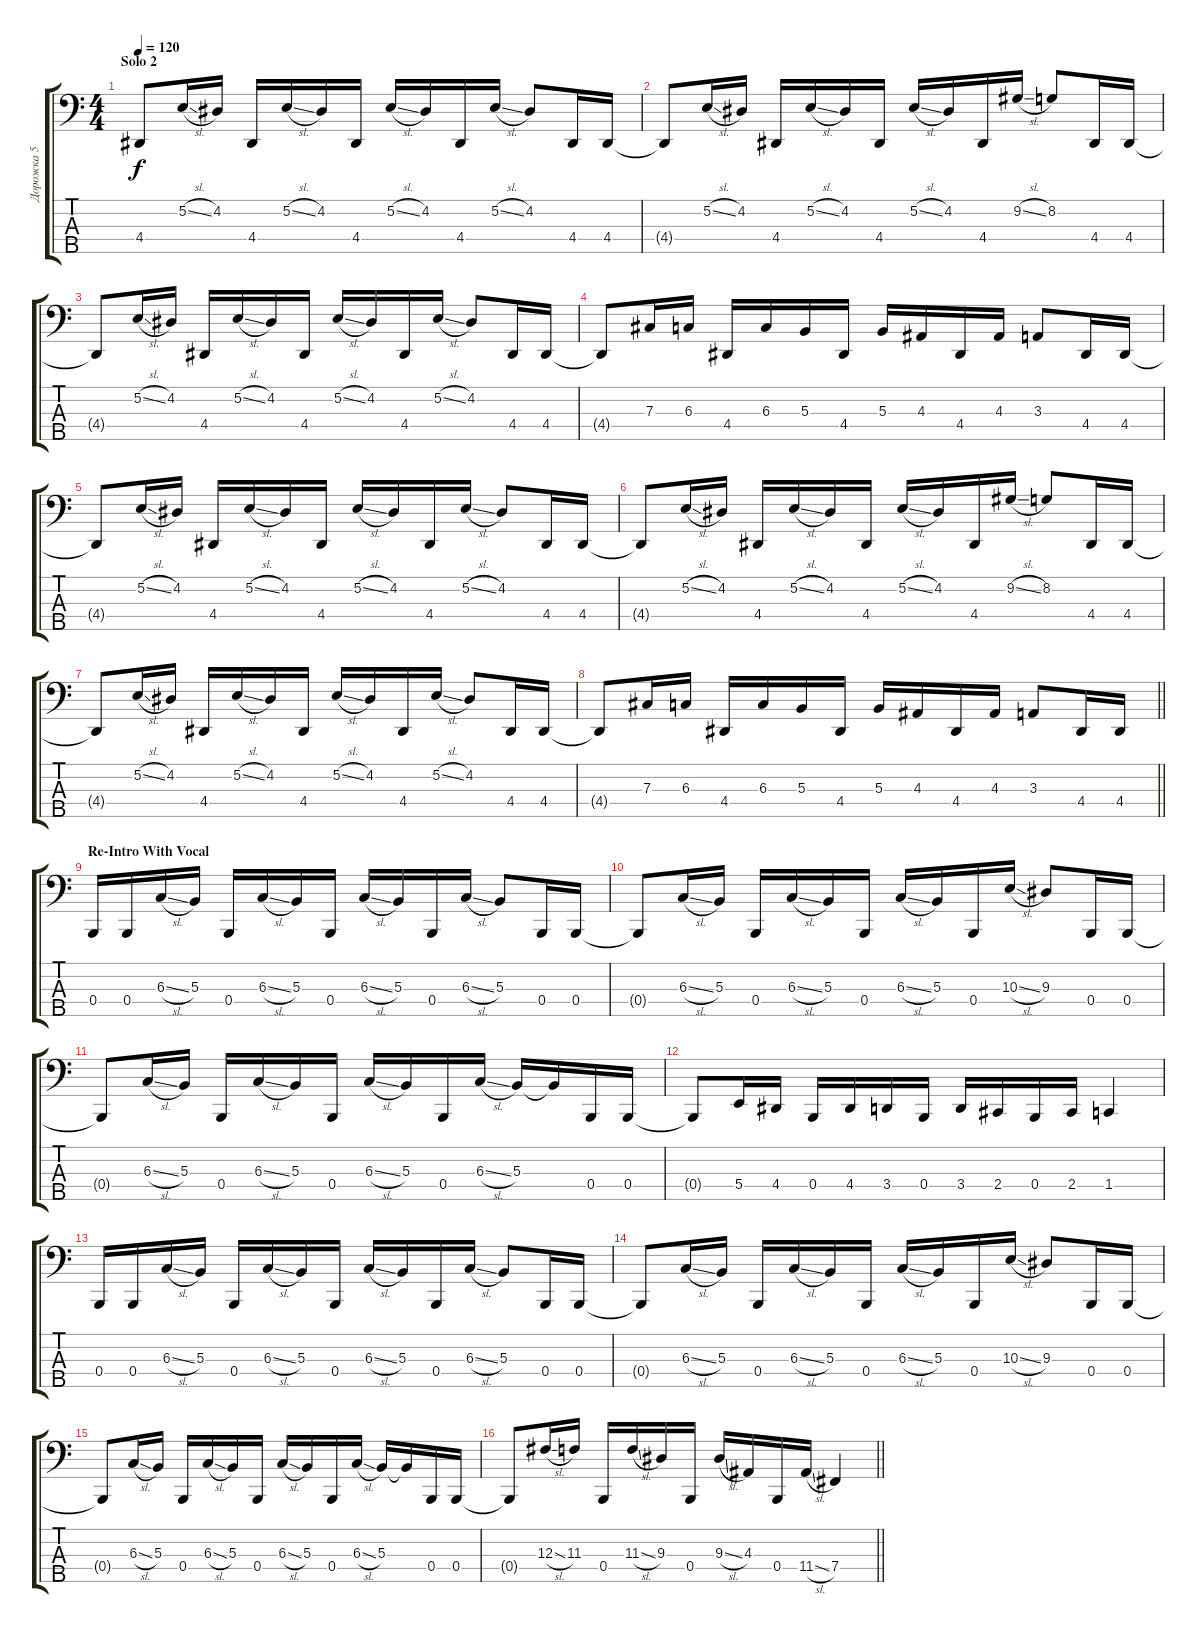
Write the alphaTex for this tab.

\track ("Дорожка 5" "Дорожка 5") {instrument electricbassfinger}
\staff {score tabs}
\tuning (E2 B1 Gb1 B0 Ab0) {hide}
\ts (4 4)
\section ("" "Solo 2")
\tempo 120
\clef f4
\ks c
4.4.8{dy f} 5.2{sl}.16 4.2.16 4.4.16 5.2{sl}.16 4.2.16 4.4.16 5.2{sl}.16 4.2.16 4.4.16 5.2{sl}.16 4.2.8 4.4.16 4.4.16 |
4.4{t}.8 5.2{sl}.16 4.2.16 4.4.16 5.2{sl}.16 4.2.16 4.4.16 5.2{sl}.16 4.2.16 4.4.16 9.2{sl}.16 8.2.8 4.4.16 4.4.16 |
4.4{t}.8 5.2{sl}.16 4.2.16 4.4.16 5.2{sl}.16 4.2.16 4.4.16 5.2{sl}.16 4.2.16 4.4.16 5.2{sl}.16 4.2.8 4.4.16 4.4.16 |
4.4{t}.8 7.3.16 6.3.16 4.4.16 6.3.16 5.3.16 4.4.16 5.3.16 4.3.16 4.4.16 4.3.16 3.3.8 4.4.16 4.4.16 |
4.4{t}.8 5.2{sl}.16 4.2.16 4.4.16 5.2{sl}.16 4.2.16 4.4.16 5.2{sl}.16 4.2.16 4.4.16 5.2{sl}.16 4.2.8 4.4.16 4.4.16 |
4.4{t}.8 5.2{sl}.16 4.2.16 4.4.16 5.2{sl}.16 4.2.16 4.4.16 5.2{sl}.16 4.2.16 4.4.16 9.2{sl}.16 8.2.8 4.4.16 4.4.16 |
4.4{t}.8 5.2{sl}.16 4.2.16 4.4.16 5.2{sl}.16 4.2.16 4.4.16 5.2{sl}.16 4.2.16 4.4.16 5.2{sl}.16 4.2.8 4.4.16 4.4.16 |
\barLineRight lightlight
4.4{t}.8 7.3.16 6.3.16 4.4.16 6.3.16 5.3.16 4.4.16 5.3.16 4.3.16 4.4.16 4.3.16 3.3.8 4.4.16 4.4.16 |
\section ("" "Re-Intro With Vocal")
0.4.16 0.4.16 6.3{sl}.16 5.3.16 0.4.16 6.3{sl}.16 5.3.16 0.4.16 6.3{sl}.16 5.3.16 0.4.16 6.3{sl}.16 5.3.8 0.4.16 0.4.16 |
0.4{t}.8 6.3{sl}.16 5.3.16 0.4.16 6.3{sl}.16 5.3.16 0.4.16 6.3{sl}.16 5.3.16 0.4.16 10.3{sl}.16 9.3.8 0.4.16 0.4.16 |
0.4{t}.8 6.3{sl}.16 5.3.16 0.4.16 6.3{sl}.16 5.3.16 0.4.16 6.3{sl}.16 5.3.16 0.4.16 6.3{sl}.16 5.3.16 5.3{t}.16 0.4.16 0.4.16 |
0.4{t}.8 5.4.16 4.4.16 0.4.16 4.4.16 3.4.16 0.4.16 3.4.16 2.4.16 0.4.16 2.4.16 1.4.4 |
0.4.16 0.4.16 6.3{sl}.16 5.3.16 0.4.16 6.3{sl}.16 5.3.16 0.4.16 6.3{sl}.16 5.3.16 0.4.16 6.3{sl}.16 5.3.8 0.4.16 0.4.16 |
0.4{t}.8 6.3{sl}.16 5.3.16 0.4.16 6.3{sl}.16 5.3.16 0.4.16 6.3{sl}.16 5.3.16 0.4.16 10.3{sl}.16 9.3.8 0.4.16 0.4.16 |
0.4{t}.8 6.3{sl}.16 5.3.16 0.4.16 6.3{sl}.16 5.3.16 0.4.16 6.3{sl}.16 5.3.16 0.4.16 6.3{sl}.16 5.3.16 5.3{t}.16 0.4.16 0.4.16 |
\barLineRight lightlight
0.4{t}.8 12.3{sl}.16 11.3.16 0.4.16 11.3{sl}.16 9.3.16 0.4.16 9.3{sl}.16 4.3.16 0.4.16 11.4{sl}.16 7.4.4
